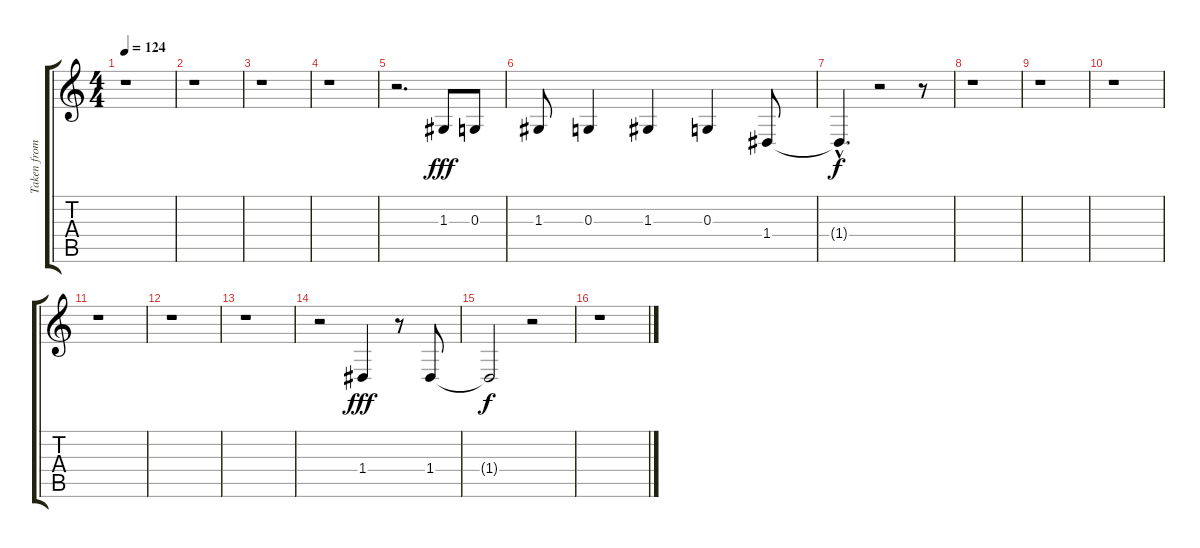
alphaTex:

\track ("Taken from the film" "Taken from") {instrument fx4atmosphere}
\staff {score tabs}
\tuning (E4 B3 G3 D3 A2 E2) {hide}
\ts (4 4)
\tempo 124
\clef g2
\ks c
r.1{dy f} |
r.1 |
r.1 |
r.1 |
r.2{d} 1.3.8{dy fff volume 12 balance 8 instrument fx5brightness} 0.3.8 |
1.3.8 0.3.4 1.3.4 0.3.4 1.4.8 |
1.4{hac t}.4{d dy f} r.2 r.8 |
r.1 |
r.1 |
r.1 |
r.1 |
r.1 |
r.1 |
r.2 1.4.4{dy fff} r.8 1.4.8 |
1.4{t}.2{dy f} r.2 |
r.1
